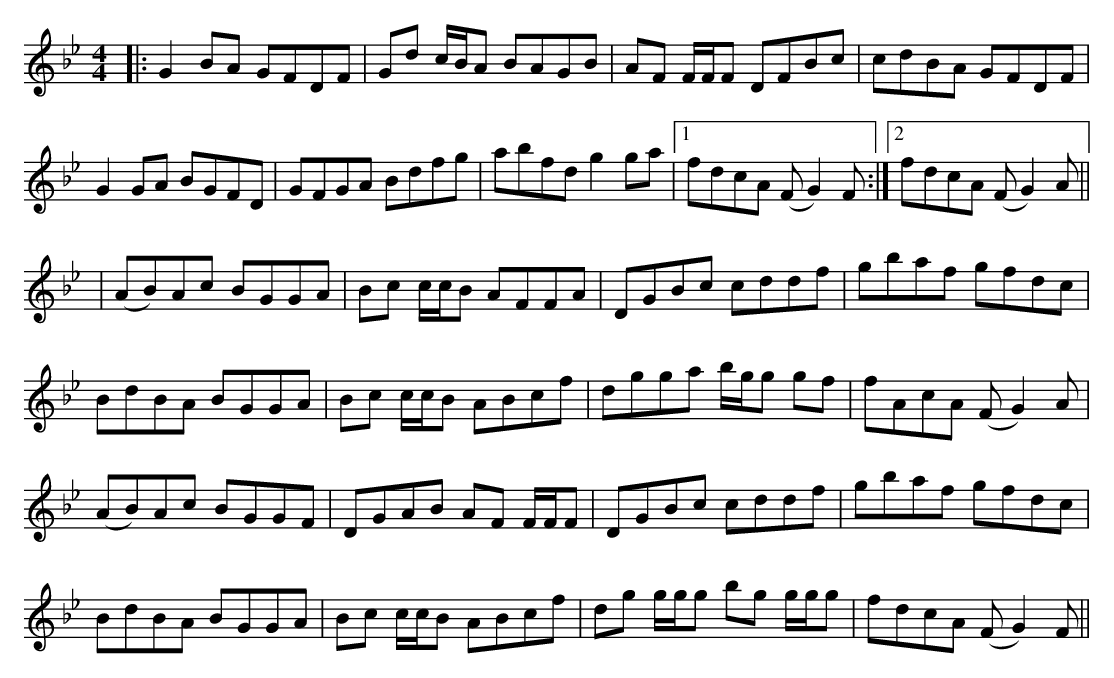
X:1
M:4/4
K:Gmin
|: G2 BA GFDF | Gd c/B/A BAGB | AF F/F/F DFBc | cdBA GFDF|
G2 GA BGFD | GFGA Bdfg | abfd g2 ga |1 fdcA (F G2) F :|2 fdcA (F G2) A ||
| (AB)Ac BGGA | Bc c/c/B AFFA | DGBc cddf | gbaf gfdc |
BdBA BGGA | Bc c/c/B ABcf | dgga b/g/g gf | fAcA (F G2) A |
(AB)Ac BGGF | DGAB AF F/F/F | DGBc cddf | gbaf gfdc |
BdBA BGGA | Bc c/c/B ABcf | dg g/g/g bg g/g/g | fdcA (F G2) F ||
